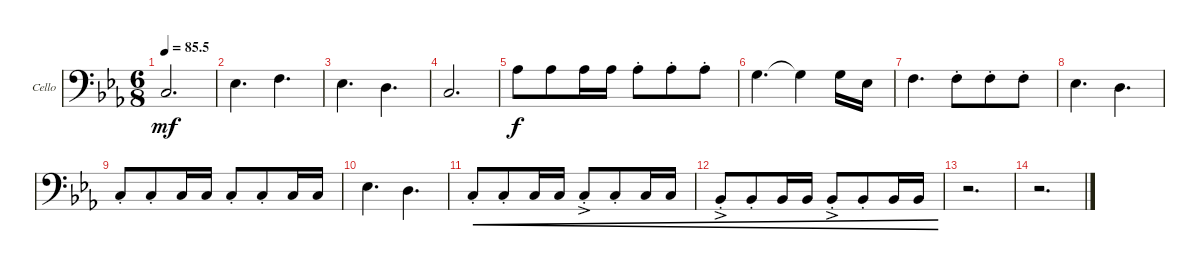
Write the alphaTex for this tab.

\defaultSystemsLayout 4
\bracketExtendMode groupsimilarinstruments
\firstSystemTrackNameOrientation horizontal
\otherSystemsTrackNameOrientation horizontal
\track ("Cello" "Cello") {instrument cello}
\staff {score}
\tuning (A3 D3 G2 C2)
\ts (6 8)
\tempo
85.5
\accidentals auto
\clef f4
\ottava regular
\simile none
\ks eb
5.3.2{d dy mf} |
8.3.4{d} 10.3.4{d} |
8.3.4{d} 7.3.4{d} |
5.3.2{d} |
13.3.8{dy f} 13.3.8 13.3.16 13.3.16 13.3{st}.8 13.3{st}.8 13.3{st}.8 |
12.3.4{d} 12.3{t}.4 12.3.16 8.3.16 |
10.3.4{d} 10.3{st}.8 10.3{st}.8 10.3{st}.8 |
8.3.4{d} 7.3.4{d} |
5.3{st}.8 5.3{st}.8 5.3.16 5.3.16 5.3{st}.8 5.3{st}.8 5.3.16 5.3.16 |
8.3.4{d} 7.3.4{d} |
5.3{st}.8{cre} 5.3{st}.8{cre} 5.3.16{cre} 5.3.16{cre} 5.3{ac st}.8{cre} 5.3{st}.8{cre} 5.3.16{cre} 5.3.16{cre} |
3.3{ac st}.8{cre} 3.3{st}.8{cre} 3.3.16{cre} 3.3.16{cre} 3.3{ac st}.8{cre} 3.3{st}.8{cre} 3.3.16{cre} 3.3.16{cre} |
r.2{d} |
r.2{d}
